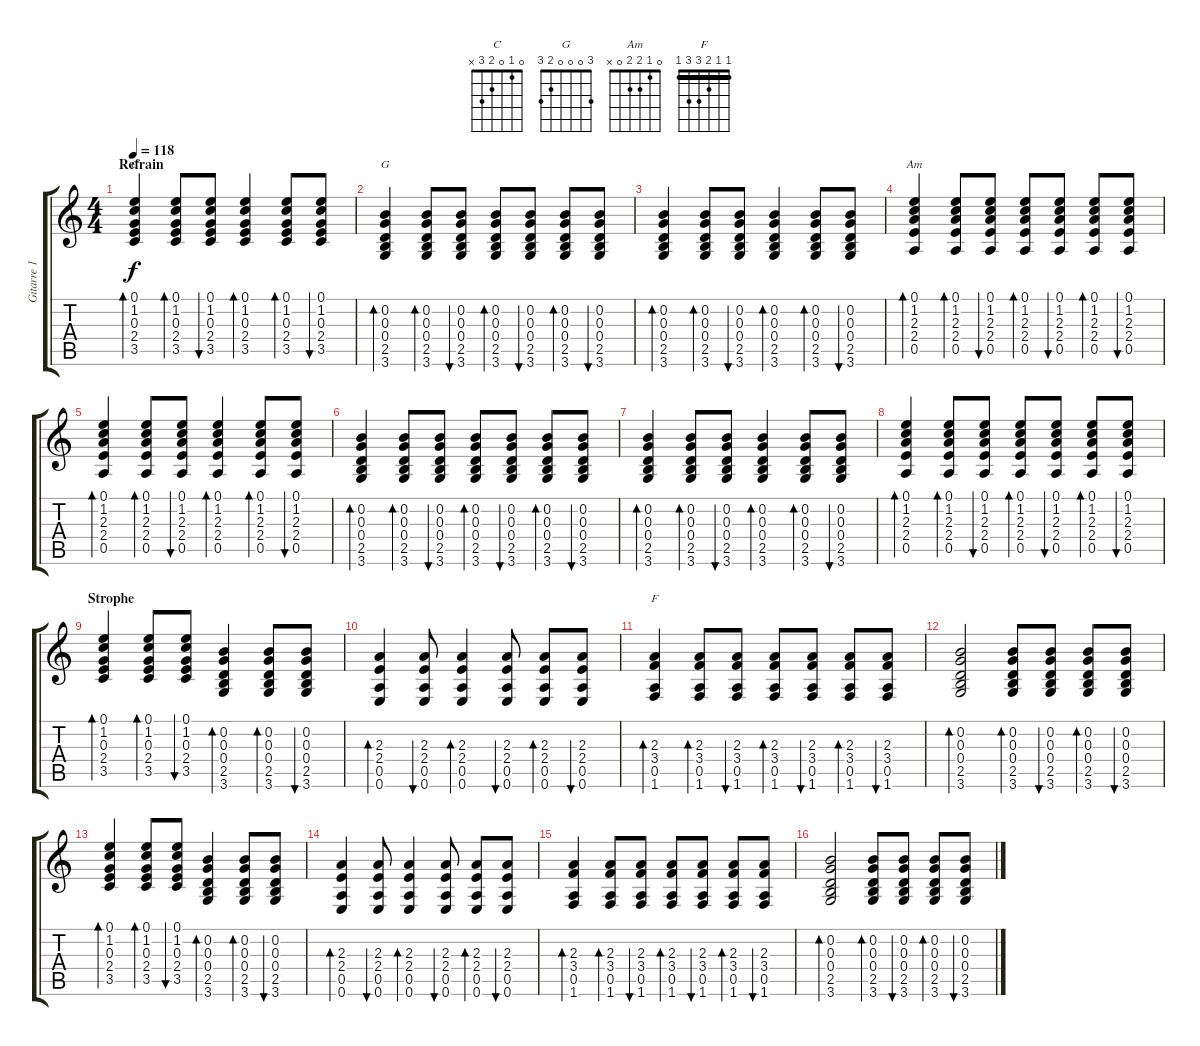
\track ("Gitarre 1" "Gitarre 1") {instrument acousticguitarsteel}
\staff {score tabs}
\tuning (E4 B3 G3 D3 A2 E2) {hide}
\chord ("C" 0 1 0 2 3 x)
\chord ("G" 3 0 0 0 2 3)
\chord ("Am" 0 1 2 2 0 x)
\chord ("F" 1 1 2 3 3 1) {barre 1}
\ts (4 4)
\section ("" "Refrain")
\tempo 118
\clef g2
\ks c
(0.1 1.2 0.3 2.4 3.5).4{bd 60 ch "C" dy f} (0.1 1.2 0.3 2.4 3.5).8{bd 60} (0.1 1.2 0.3 2.4 3.5).8{bu 60} (0.1 1.2 0.3 2.4 3.5).4{bd 60} (0.1 1.2 0.3 2.4 3.5).8{bd 60} (0.1 1.2 0.3 2.4 3.5).8{bu 60} |
(0.2 0.3 0.4 2.5 3.6).4{bd 60 ch "G"} (0.2 0.3 0.4 2.5 3.6).8{bd 60} (0.2 0.3 0.4 2.5 3.6).8{bu 60} (0.2 0.3 0.4 2.5 3.6).8{bd 60} (0.2 0.3 0.4 2.5 3.6).8{bu 60} (0.2 0.3 0.4 2.5 3.6).8{bd 60} (0.2 0.3 0.4 2.5 3.6).8{bu 60} |
(0.2 0.3 0.4 2.5 3.6).4{bd 60} (0.2 0.3 0.4 2.5 3.6).8{bd 60} (0.2 0.3 0.4 2.5 3.6).8{bu 60} (0.2 0.3 0.4 2.5 3.6).4{bd 60} (0.2 0.3 0.4 2.5 3.6).8{bd 60} (0.2 0.3 0.4 2.5 3.6).8{bu 60} |
(0.1 1.2 2.3 2.4 0.5).4{bd 60 ch "Am"} (0.1 1.2 2.3 2.4 0.5).8{bd 60} (0.1 1.2 2.3 2.4 0.5).8{bu 60} (0.1 1.2 2.3 2.4 0.5).8{bd 60} (0.1 1.2 2.3 2.4 0.5).8{bu 60} (0.1 1.2 2.3 2.4 0.5).8{bd 60} (0.1 1.2 2.3 2.4 0.5).8{bu 60} |
(0.1 1.2 2.3 2.4 0.5).4{bd 60} (0.1 1.2 2.3 2.4 0.5).8{bd 60} (0.1 1.2 2.3 2.4 0.5).8{bu 60} (0.1 1.2 2.3 2.4 0.5).4{bd 60} (0.1 1.2 2.3 2.4 0.5).8{bd 60} (0.1 1.2 2.3 2.4 0.5).8{bu 60} |
(0.2 0.3 0.4 2.5 3.6).4{bd 60} (0.2 0.3 0.4 2.5 3.6).8{bd 60} (0.2 0.3 0.4 2.5 3.6).8{bu 60} (0.2 0.3 0.4 2.5 3.6).8{bd 60} (0.2 0.3 0.4 2.5 3.6).8{bu 60} (0.2 0.3 0.4 2.5 3.6).8{bd 60} (0.2 0.3 0.4 2.5 3.6).8{bu 60} |
(0.2 0.3 0.4 2.5 3.6).4{bd 60} (0.2 0.3 0.4 2.5 3.6).8{bd 60} (0.2 0.3 0.4 2.5 3.6).8{bu 60} (0.2 0.3 0.4 2.5 3.6).4{bd 60} (0.2 0.3 0.4 2.5 3.6).8{bd 60} (0.2 0.3 0.4 2.5 3.6).8{bu 60} |
(0.1 1.2 2.3 2.4 0.5).4{bd 60} (0.1 1.2 2.3 2.4 0.5).8{bd 60} (0.1 1.2 2.3 2.4 0.5).8{bu 60} (0.1 1.2 2.3 2.4 0.5).8{bd 60} (0.1 1.2 2.3 2.4 0.5).8{bu 60} (0.1 1.2 2.3 2.4 0.5).8{bd 60} (0.1 1.2 2.3 2.4 0.5).8{bu 60} |
\section ("" "Strophe")
(0.1 1.2 0.3 2.4 3.5).4{bd 60} (0.1 1.2 0.3 2.4 3.5).8{bd 60} (0.1 1.2 0.3 2.4 3.5).8{bu 60} (0.2 0.3 0.4 2.5 3.6).4{bd 60} (0.2 0.3 0.4 2.5 3.6).8{bd 60} (0.2 0.3 0.4 2.5 3.6).8{bu 60} |
(2.3 2.4 0.5 0.6).4{bd 60} (2.3 2.4 0.5 0.6).8{bu 60} (2.3 2.4 0.5 0.6).4{bd 60} (2.3 2.4 0.5 0.6).8{bu 60} (2.3 2.4 0.5 0.6).8{bd 60} (2.3 2.4 0.5 0.6).8{bu 60} |
(2.3 3.4 0.5 1.6).4{bd 60 ch "F"} (2.3 3.4 0.5 1.6).8{bd 60} (2.3 3.4 0.5 1.6).8{bu 60} (2.3 3.4 0.5 1.6).8{bd 60} (2.3 3.4 0.5 1.6).8{bu 60} (2.3 3.4 0.5 1.6).8{bd 60} (2.3 3.4 0.5 1.6).8{bu 60} |
(0.2 0.3 0.4 2.5 3.6).2{bd 60} (0.2 0.3 0.4 2.5 3.6).8{bd 60} (0.2 0.3 0.4 2.5 3.6).8{bu 60} (0.2 0.3 0.4 2.5 3.6).8{bd 60} (0.2 0.3 0.4 2.5 3.6).8{bu 60} |
(0.1 1.2 0.3 2.4 3.5).4{bd 60} (0.1 1.2 0.3 2.4 3.5).8{bd 60} (0.1 1.2 0.3 2.4 3.5).8{bu 60} (0.2 0.3 0.4 2.5 3.6).4{bd 60} (0.2 0.3 0.4 2.5 3.6).8{bd 60} (0.2 0.3 0.4 2.5 3.6).8{bu 60} |
(2.3 2.4 0.5 0.6).4{bd 60} (2.3 2.4 0.5 0.6).8{bu 60} (2.3 2.4 0.5 0.6).4{bd 60} (2.3 2.4 0.5 0.6).8{bu 60} (2.3 2.4 0.5 0.6).8{bd 60} (2.3 2.4 0.5 0.6).8{bu 60} |
(2.3 3.4 0.5 1.6).4{bd 60} (2.3 3.4 0.5 1.6).8{bd 60} (2.3 3.4 0.5 1.6).8{bu 60} (2.3 3.4 0.5 1.6).8{bd 60} (2.3 3.4 0.5 1.6).8{bu 60} (2.3 3.4 0.5 1.6).8{bd 60} (2.3 3.4 0.5 1.6).8{bu 60} |
(0.2 0.3 0.4 2.5 3.6).2{bd 60} (0.2 0.3 0.4 2.5 3.6).8{bd 60} (0.2 0.3 0.4 2.5 3.6).8{bu 60} (0.2 0.3 0.4 2.5 3.6).8{bd 60} (0.2 0.3 0.4 2.5 3.6).8{bu 60}
